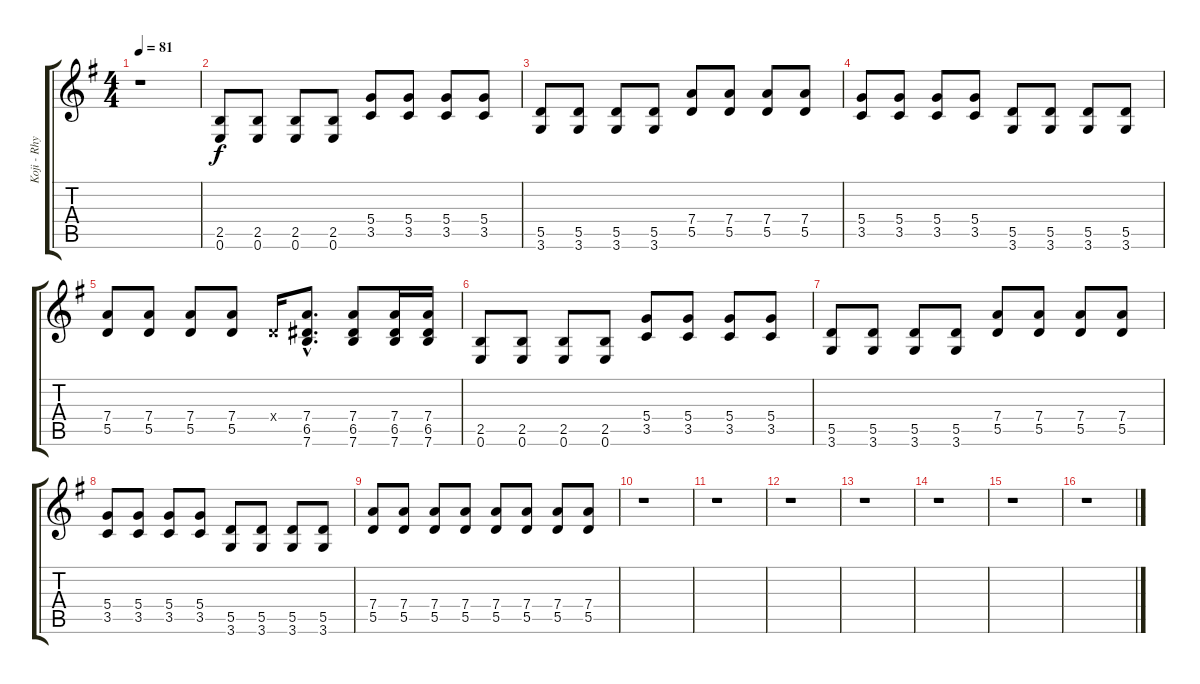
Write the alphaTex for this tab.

\track ("Koji - Rhythm Guitar 2" "Koji - Rhy") {instrument distortionguitar}
\staff {score tabs}
\tuning (E4 B3 G3 D3 A2 E2) {hide}
\ts (4 4)
\tempo 81
\clef g2
\ks g
r.1{dy f} |
(2.5 0.6).8 (2.5 0.6).8 (2.5 0.6).8 (2.5 0.6).8 (5.4 3.5).8 (5.4 3.5).8 (5.4 3.5).8 (5.4 3.5).8 |
(5.5 3.6).8 (5.5 3.6).8 (5.5 3.6).8 (5.5 3.6).8 (7.4 5.5).8 (7.4 5.5).8 (7.4 5.5).8 (7.4 5.5).8 |
(5.4 3.5).8 (5.4 3.5).8 (5.4 3.5).8 (5.4 3.5).8 (5.5 3.6).8 (5.5 3.6).8 (5.5 3.6).8 (5.5 3.6).8 |
(7.4 5.5).8 (7.4 5.5).8 (7.4 5.5).8 (7.4 5.5).8 0.4{x}.16 (7.4{hac} 6.5{hac} 7.6{hac}).8{d} (7.4 6.5 7.6).8 (7.4 6.5 7.6).16 (7.4 6.5 7.6).16 |
(2.5 0.6).8 (2.5 0.6).8 (2.5 0.6).8 (2.5 0.6).8 (5.4 3.5).8 (5.4 3.5).8 (5.4 3.5).8 (5.4 3.5).8 |
(5.5 3.6).8 (5.5 3.6).8 (5.5 3.6).8 (5.5 3.6).8 (7.4 5.5).8 (7.4 5.5).8 (7.4 5.5).8 (7.4 5.5).8 |
(5.4 3.5).8 (5.4 3.5).8 (5.4 3.5).8 (5.4 3.5).8 (5.5 3.6).8 (5.5 3.6).8 (5.5 3.6).8 (5.5 3.6).8 |
(7.4 5.5).8 (7.4 5.5).8 (7.4 5.5).8 (7.4 5.5).8 (7.4 5.5).8 (7.4 5.5).8 (7.4 5.5).8 (7.4 5.5).8 |
r.1 |
r.1 |
r.1 |
r.1 |
r.1 |
r.1 |
r.1
